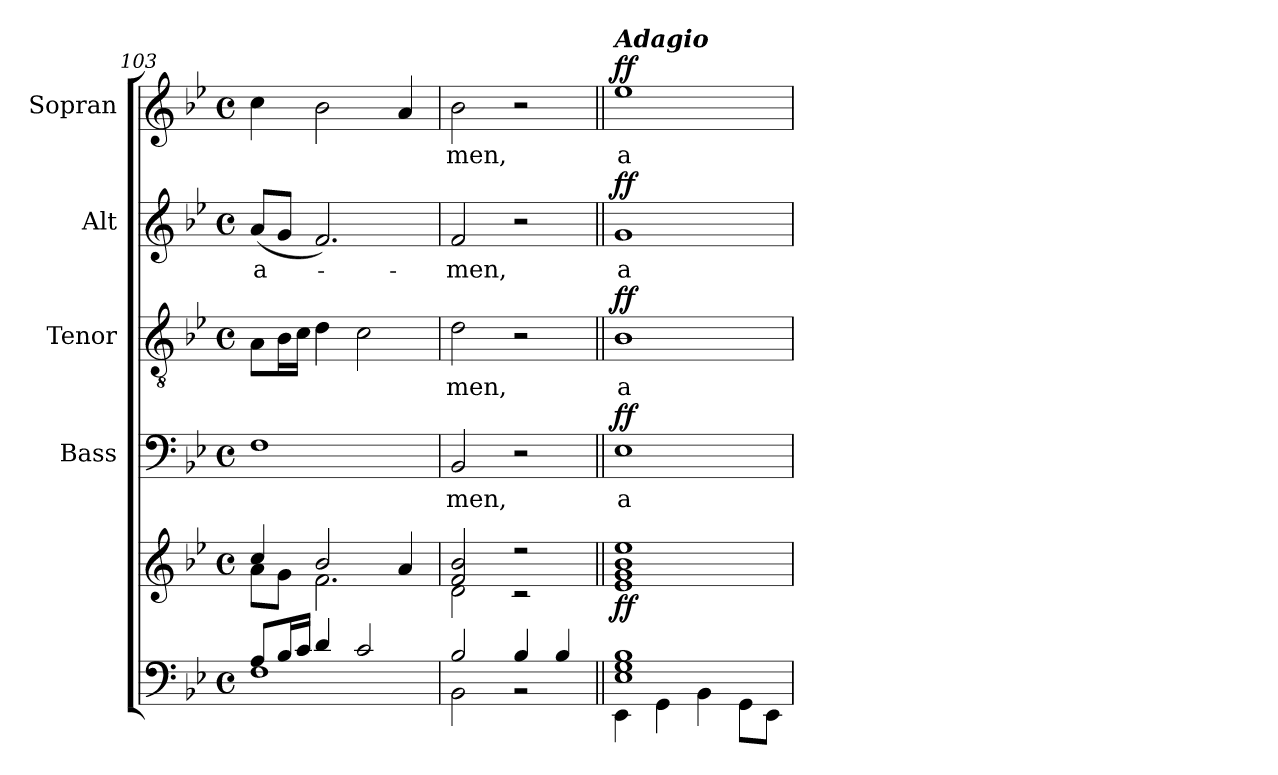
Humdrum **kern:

**kern	**kern	**dynam	**kern	**text	**dynam	**kern	**text	**dynam	**kern	**text	**dynam	**kern	**text	**dynam
*part5	*part5	*part5	*part4	*part4	*part4	*part3	*part3	*part3	*part2	*part2	*part2	*part1	*part1	*part1
*staff6	*staff5	*staff5/6	*staff4	*staff4	*staff4	*staff3	*staff3	*staff3	*staff2	*staff2	*staff2	*staff1	*staff1	*staff1
*	*	*	*I"Bass	*	*	*I"Tenor	*	*	*I"Alt	*	*	*I"Sopran	*	*
*	*	*	*I'B.	*	*	*I'T.	*	*	*I'A.	*	*	*I'S.	*	*
*clefF4	*clefG2	*	*clefF4	*	*	*clefGv2	*	*	*clefG2	*	*	*clefG2	*	*
*k[b-e-]	*k[b-e-]	*	*k[b-e-]	*	*	*k[b-e-]	*	*	*k[b-e-]	*	*	*k[b-e-]	*	*
*B-:	*B-:	*	*B-:	*	*	*B-:	*	*	*B-:	*	*	*B-:	*	*
*M4/4	*M4/4	*	*M4/4	*	*	*M4/4	*	*	*M4/4	*	*	*M4/4	*	*
*met(c)	*met(c)	*	*met(c)	*	*	*met(c)	*	*	*met(c)	*	*	*met(c)	*	*
=103	=103	=103	=103	=103	=103	=103	=103	=103	=103	=103	=103	=103	=103	=103
*^	*^	*	*	*	*	*	*	*	*	*	*	*	*	*
!	!	!	!	!	!	!	!	!	!	!	!	!LO:LY:b	!	!	!	!
8A/L	1F	4cc/	8a\L	.	1F	.	.	8A\L	.	.	(<8a/L	a-	.	4cc\	.	.
16B-/L	.	.	8g\J	.	.	.	.	16B-\L	.	.	8g/J	.	.	.	.	.
16c/JJ	.	.	.	.	.	.	.	16c\JJ	.	.	.	.	.	.	.	.
4d/	.	2b-/	2.f\	.	.	.	.	4d\	.	.	2.f/)	.	.	2b-\	.	.
2c/	.	.	.	.	.	.	.	2c\	.	.	.	.	.	.	.	.
.	.	4a/	.	.	.	.	.	.	.	.	.	.	.	4a/	.	.
=104	=104	=104	=104	=104	=104	=104	=104	=104	=104	=104	=104	=104	=104	=104	=104	=104
!	!	!	!	!	!	!LO:LY:b	!	!	!LO:LY:b	!	!	!LO:LY:b	!	!	!LO:LY:b	!
2B-/	2BB-\	2f/ 2b-/	2d\	.	2BB-/	-men,	.	2d\	-men,	.	2f/	-men,	.	2b-\	-men,	.
4B-/	2rBB	2r	2r	.	2r	.	.	2r	.	.	2r	.	.	2r	.	.
4B-/	.	.	.	.	.	.	.	.	.	.	.	.	.	.	.	.
=105||	=105||	=105||	=105||	=105||	=105||	=105||	=105||	=105||	=105||	=105||	=105||	=105||	=105||	=105||	=105||	=105||
!	!	!	!	!	!	!	!	!	!	!	!	!	!	!LO:TX:a:Bi:t=Adagio	!	!
!	!	!	!	!LO:DY:b	!	!LO:LY:b	!LO:DY:a	!	!LO:LY:b	!LO:DY:a	!	!LO:LY:b	!LO:DY:a	!	!LO:LY:b	!LO:DY:a
1E- 1G 1B-	4EE-\	1g 1b- 1ee-	1e-	ff	1E-	a-	ff	1B-	a-	ff	1g	a-	ff	1ee-	a-	ff
.	4GG\	.	.	.	.	.	.	.	.	.	.	.	.	.	.	.
.	4BB-\	.	.	.	.	.	.	.	.	.	.	.	.	.	.	.
.	8GG\L	.	.	.	.	.	.	.	.	.	.	.	.	.	.	.
.	8EE-\J	.	.	.	.	.	.	.	.	.	.	.	.	.	.	.
*v	*v	*	*	*	*	*	*	*	*	*	*	*	*	*	*	*
*	*v	*v	*	*	*	*	*	*	*	*	*	*	*	*	*
=	=	=	=	=	=	=	=	=	=	=	=	=	=	=
*-	*-	*-	*-	*-	*-	*-	*-	*-	*-	*-	*-	*-	*-	*-
